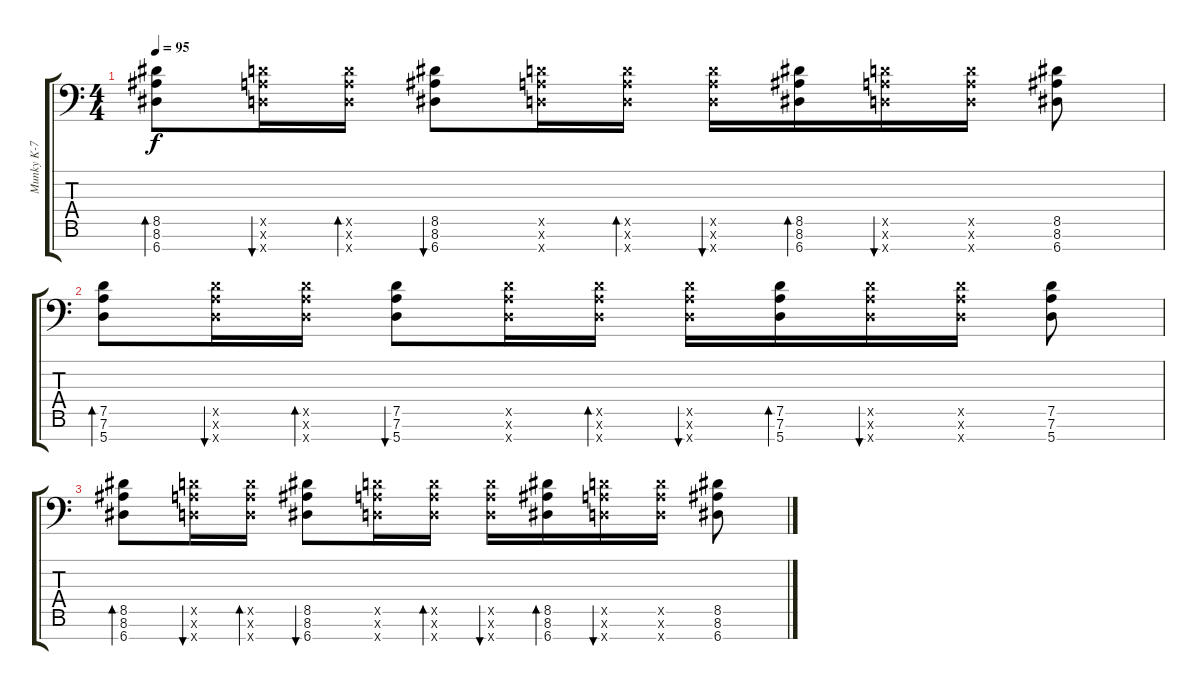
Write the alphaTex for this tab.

\track ("Munky K-7 Double" "Munky K-7 ") {instrument overdrivenguitar}
\staff {score tabs}
\tuning (D4 A3 F3 C3 G2 D2 A1) {hide}
\ts (4 4)
\tempo 95
\clef f4
\ks c
(8.5 8.6 6.7).8{bd 30 dy f} (7.5{x} 7.6{x} 5.7{x}).16{bu 30} (7.5{x} 7.6{x} 5.7{x}).16{bd 30} (8.5 8.6 6.7).8{bu 30} (7.5{x} 7.6{x} 5.7{x}).16 (7.5{x} 7.6{x} 5.7{x}).16{bd 30} (7.5{x} 7.6{x} 5.7{x}).16{bu 30} (8.5 8.6 6.7).16{bd 30} (7.5{x} 7.6{x} 5.7{x}).16{bu 30} (7.5{x} 7.6{x} 5.7{x}).16 (8.5 8.6 6.7).8 |
(7.5 7.6 5.7).8{bd 30} (7.5{x} 7.6{x} 5.7{x}).16{bu 30} (7.5{x} 7.6{x} 5.7{x}).16{bd 30} (7.5 7.6 5.7).8{bu 30} (7.5{x} 7.6{x} 5.7{x}).16 (7.5{x} 7.6{x} 5.7{x}).16{bd 30} (7.5{x} 7.6{x} 5.7{x}).16{bu 30} (7.5 7.6 5.7).16{bd 30} (7.5{x} 7.6{x} 5.7{x}).16{bu 30} (7.5{x} 7.6{x} 5.7{x}).16 (7.5 7.6 5.7).8 |
(8.5 8.6 6.7).8{bd 30} (7.5{x} 7.6{x} 5.7{x}).16{bu 30} (7.5{x} 7.6{x} 5.7{x}).16{bd 30} (8.5 8.6 6.7).8{bu 30} (7.5{x} 7.6{x} 5.7{x}).16 (7.5{x} 7.6{x} 5.7{x}).16{bd 30} (7.5{x} 7.6{x} 5.7{x}).16{bu 30} (8.5 8.6 6.7).16{bd 30} (7.5{x} 7.6{x} 5.7{x}).16{bu 30} (7.5{x} 7.6{x} 5.7{x}).16 (8.5 8.6 6.7).8
